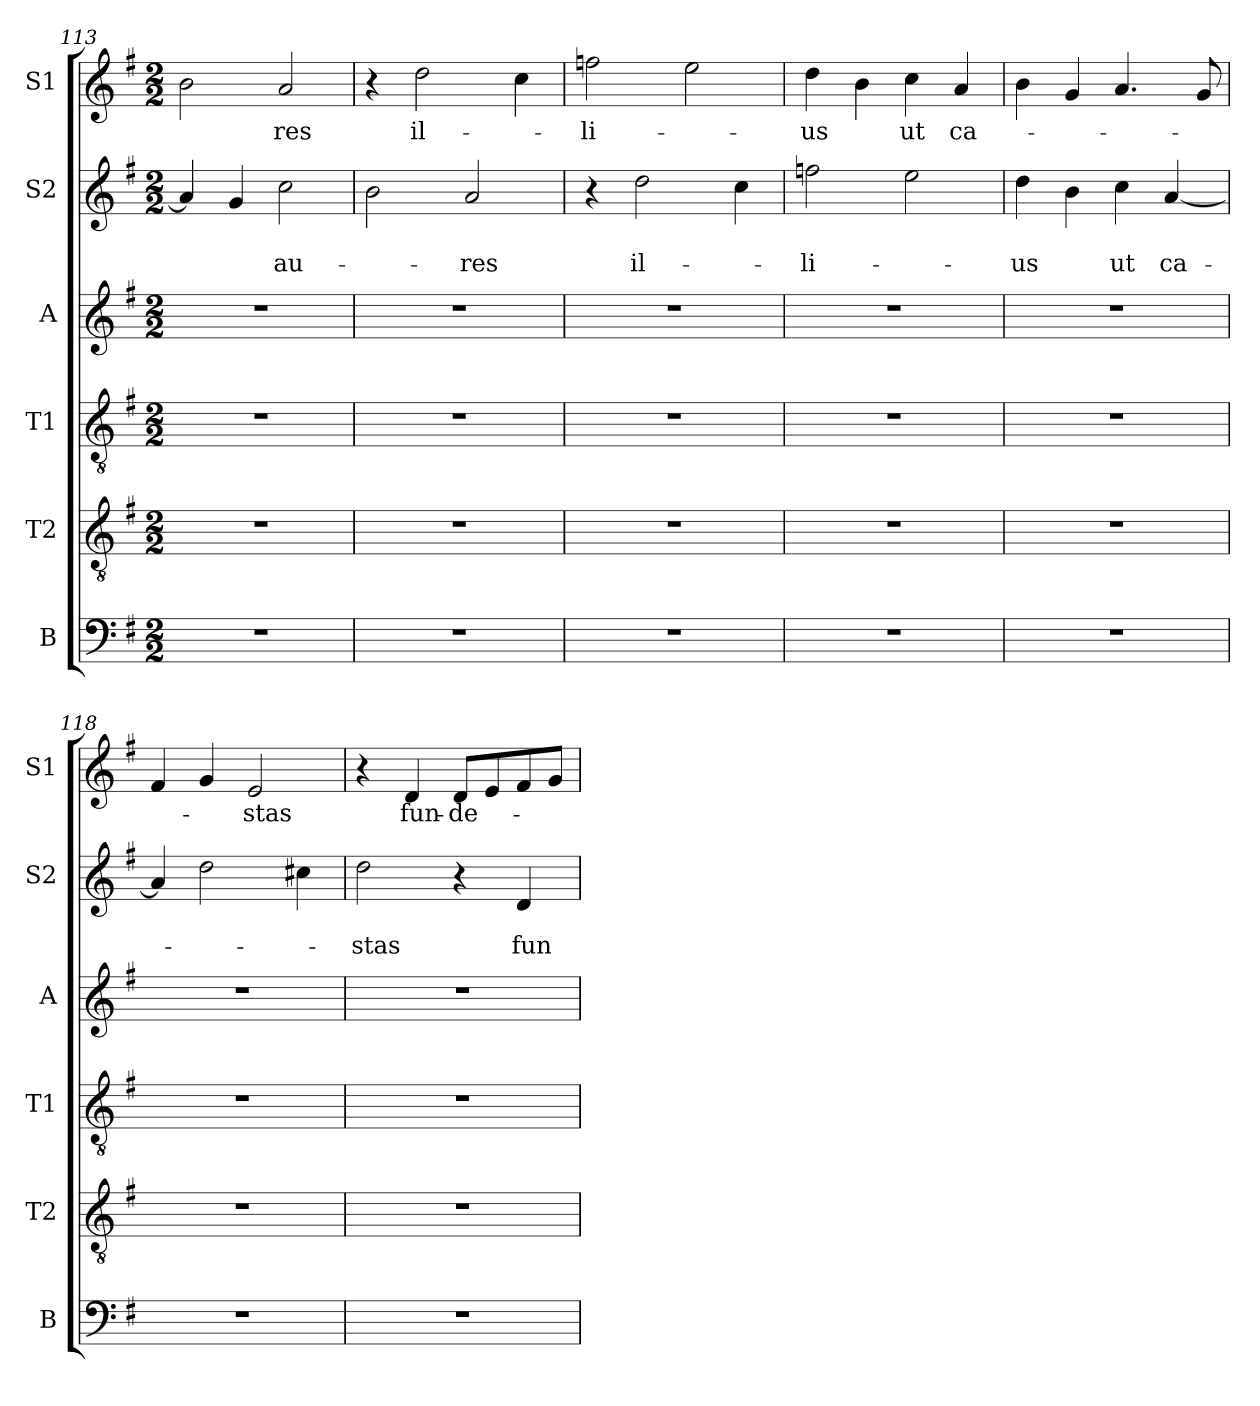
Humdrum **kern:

**kern	**kern	**kern	**kern	**kern	**text	**text	**kern	**text
*part6	*part5	*part4	*part3	*part2	*part2	*part2	*part1	*part1
*staff6	*staff5	*staff4	*staff3	*staff2	*staff2	*staff2	*staff1	*staff1
*I"B	*I"T2	*I"T1	*I"A	*I"S2	*	*	*I"S1	*
*I'B	*I'T2	*I'T1	*I'A	*I'S2	*	*	*I'S1	*
!!LO:LB:g=z
*clefF4	*clefGv2	*clefGv2	*clefG2	*clefG2	*	*	*clefG2	*
*k[f#]	*k[f#]	*k[f#]	*k[f#]	*k[f#]	*	*	*k[f#]	*
*G:	*G:	*G:	*G:	*G:	*	*	*G:	*
*M2/2	*M2/2	*M2/2	*M2/2	*M2/2	*	*	*M2/2	*
=113	=113	=113	=113	=113	=113	=113	=113	=113
1r	1r	1r	1r	4a/]	.	.	2b\	.
.	.	.	.	4g/	.	.	.	.
!	!	!	!	!	!	!LO:LY:b	!	!LO:LY:b
.	.	.	.	2cc\	.	au-	2a/	-res
=114	=114	=114	=114	=114	=114	=114	=114	=114
1r	1r	1r	1r	2b\	.	.	4r	.
!	!	!	!	!	!	!	!	!LO:LY:b
.	.	.	.	.	.	.	2dd\	il-
!	!	!	!	!	!	!LO:LY:b	!	!
.	.	.	.	2a/	.	-res	.	.
.	.	.	.	.	.	.	4cc\	.
=115	=115	=115	=115	=115	=115	=115	=115	=115
!	!	!	!	!	!	!	!	!LO:LY:b
1r	1r	1r	1r	4r	.	.	2ffn\	-li-
!	!	!	!	!	!	!LO:LY:b	!	!
.	.	.	.	2dd\	.	il-	.	.
.	.	.	.	.	.	.	2ee\	.
.	.	.	.	4cc\	.	.	.	.
=116	=116	=116	=116	=116	=116	=116	=116	=116
!	!	!	!	!	!	!LO:LY:b	!	!LO:LY:b
1r	1r	1r	1r	2ffn\	.	-li-	4dd\	-us
.	.	.	.	.	.	.	4b\	.
!	!	!	!	!	!	!	!	!LO:LY:b
.	.	.	.	2ee\	.	.	4cc\	ut
!	!	!	!	!	!	!	!	!LO:LY:b
.	.	.	.	.	.	.	4a/	ca-
=117	=117	=117	=117	=117	=117	=117	=117	=117
!	!	!	!	!	!	!LO:LY:b	!	!
1r	1r	1r	1r	4dd\	.	-us	4b\	.
.	.	.	.	4b\	.	.	4g/	.
!	!	!	!	!	!	!LO:LY:b	!	!
.	.	.	.	4cc\	.	ut	4.a/	.
!	!	!	!	!	!	!LO:LY:b	!	!
.	.	.	.	[<4a/	.	ca-	.	.
.	.	.	.	.	.	.	8g/	.
=118	=118	=118	=118	=118	=118	=118	=118	=118
1r	1r	1r	1r	4a/]	.	.	4f#/	.
.	.	.	.	2dd\	.	.	4g/	.
!	!	!	!	!	!	!	!	!LO:LY:b
.	.	.	.	.	.	.	2e/	-stas
.	.	.	.	4cc#\	.	.	.	.
=119	=119	=119	=119	=119	=119	=119	=119	=119
!	!	!	!	!	!	!LO:LY:b	!	!
1r	1r	1r	1r	2dd\	.	-stas	4r	.
!	!	!	!	!	!	!	!	!LO:LY:b
.	.	.	.	.	.	.	4d/	fun-
!	!	!	!	!	!	!	!	!LO:LY:b
.	.	.	.	4r	.	.	8d/L	-de-
.	.	.	.	.	.	.	8e/	.
!	!	!	!	!	!	!LO:LY:b	!	!
.	.	.	.	4d/	.	fun-	8f#/	.
.	.	.	.	.	.	.	8g/J	.
=	=	=	=	=	=	=	=	=
*-	*-	*-	*-	*-	*-	*-	*-	*-
